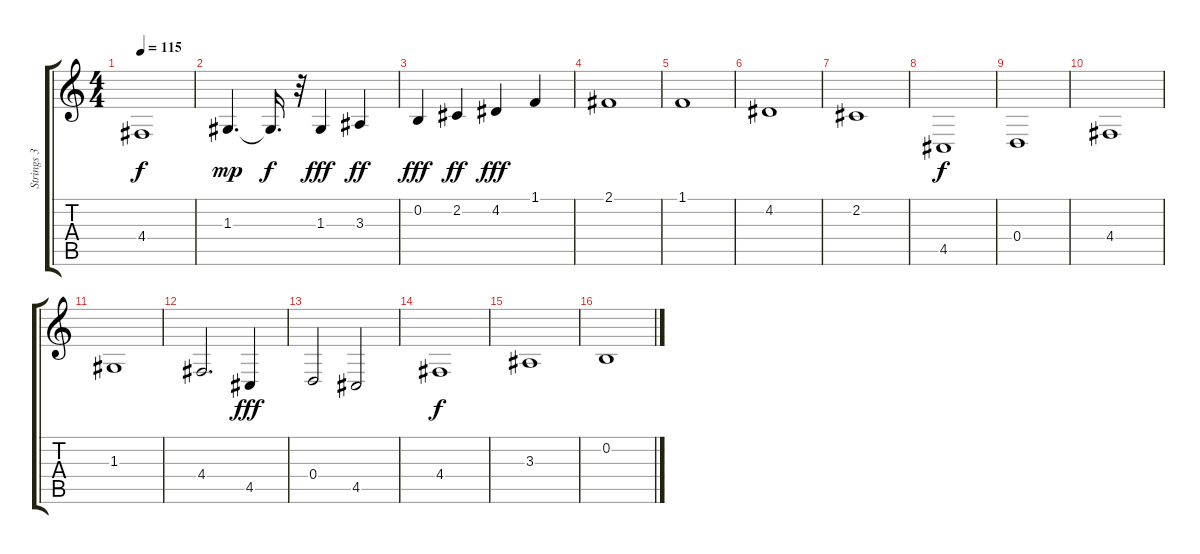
\track ("Strings 3" "Strings 3") {instrument stringensemble1}
\staff {score tabs}
\tuning (E4 B3 G3 D3 A2 E2) {hide}
\ts (4 4)
\tempo 115
\clef g2
\ks c
4.4{t}.1{dy f} |
1.3.4{d dy mp} 1.3{t}.16{d dy f} r.32 1.3.4{dy fff} 3.3.4{dy ff} |
0.2.4{dy fff} 2.2.4{dy ff} 4.2.4{dy fff} 1.1.4 |
2.1.1 |
1.1.1 |
4.2.1 |
2.2.1 |
4.5.1{dy f} |
0.4.1 |
4.4.1 |
1.3.1 |
4.4.2{d} 4.5.4{dy fff} |
0.4.2 4.5.2 |
4.4.1{dy f} |
3.3.1 |
0.2.1
